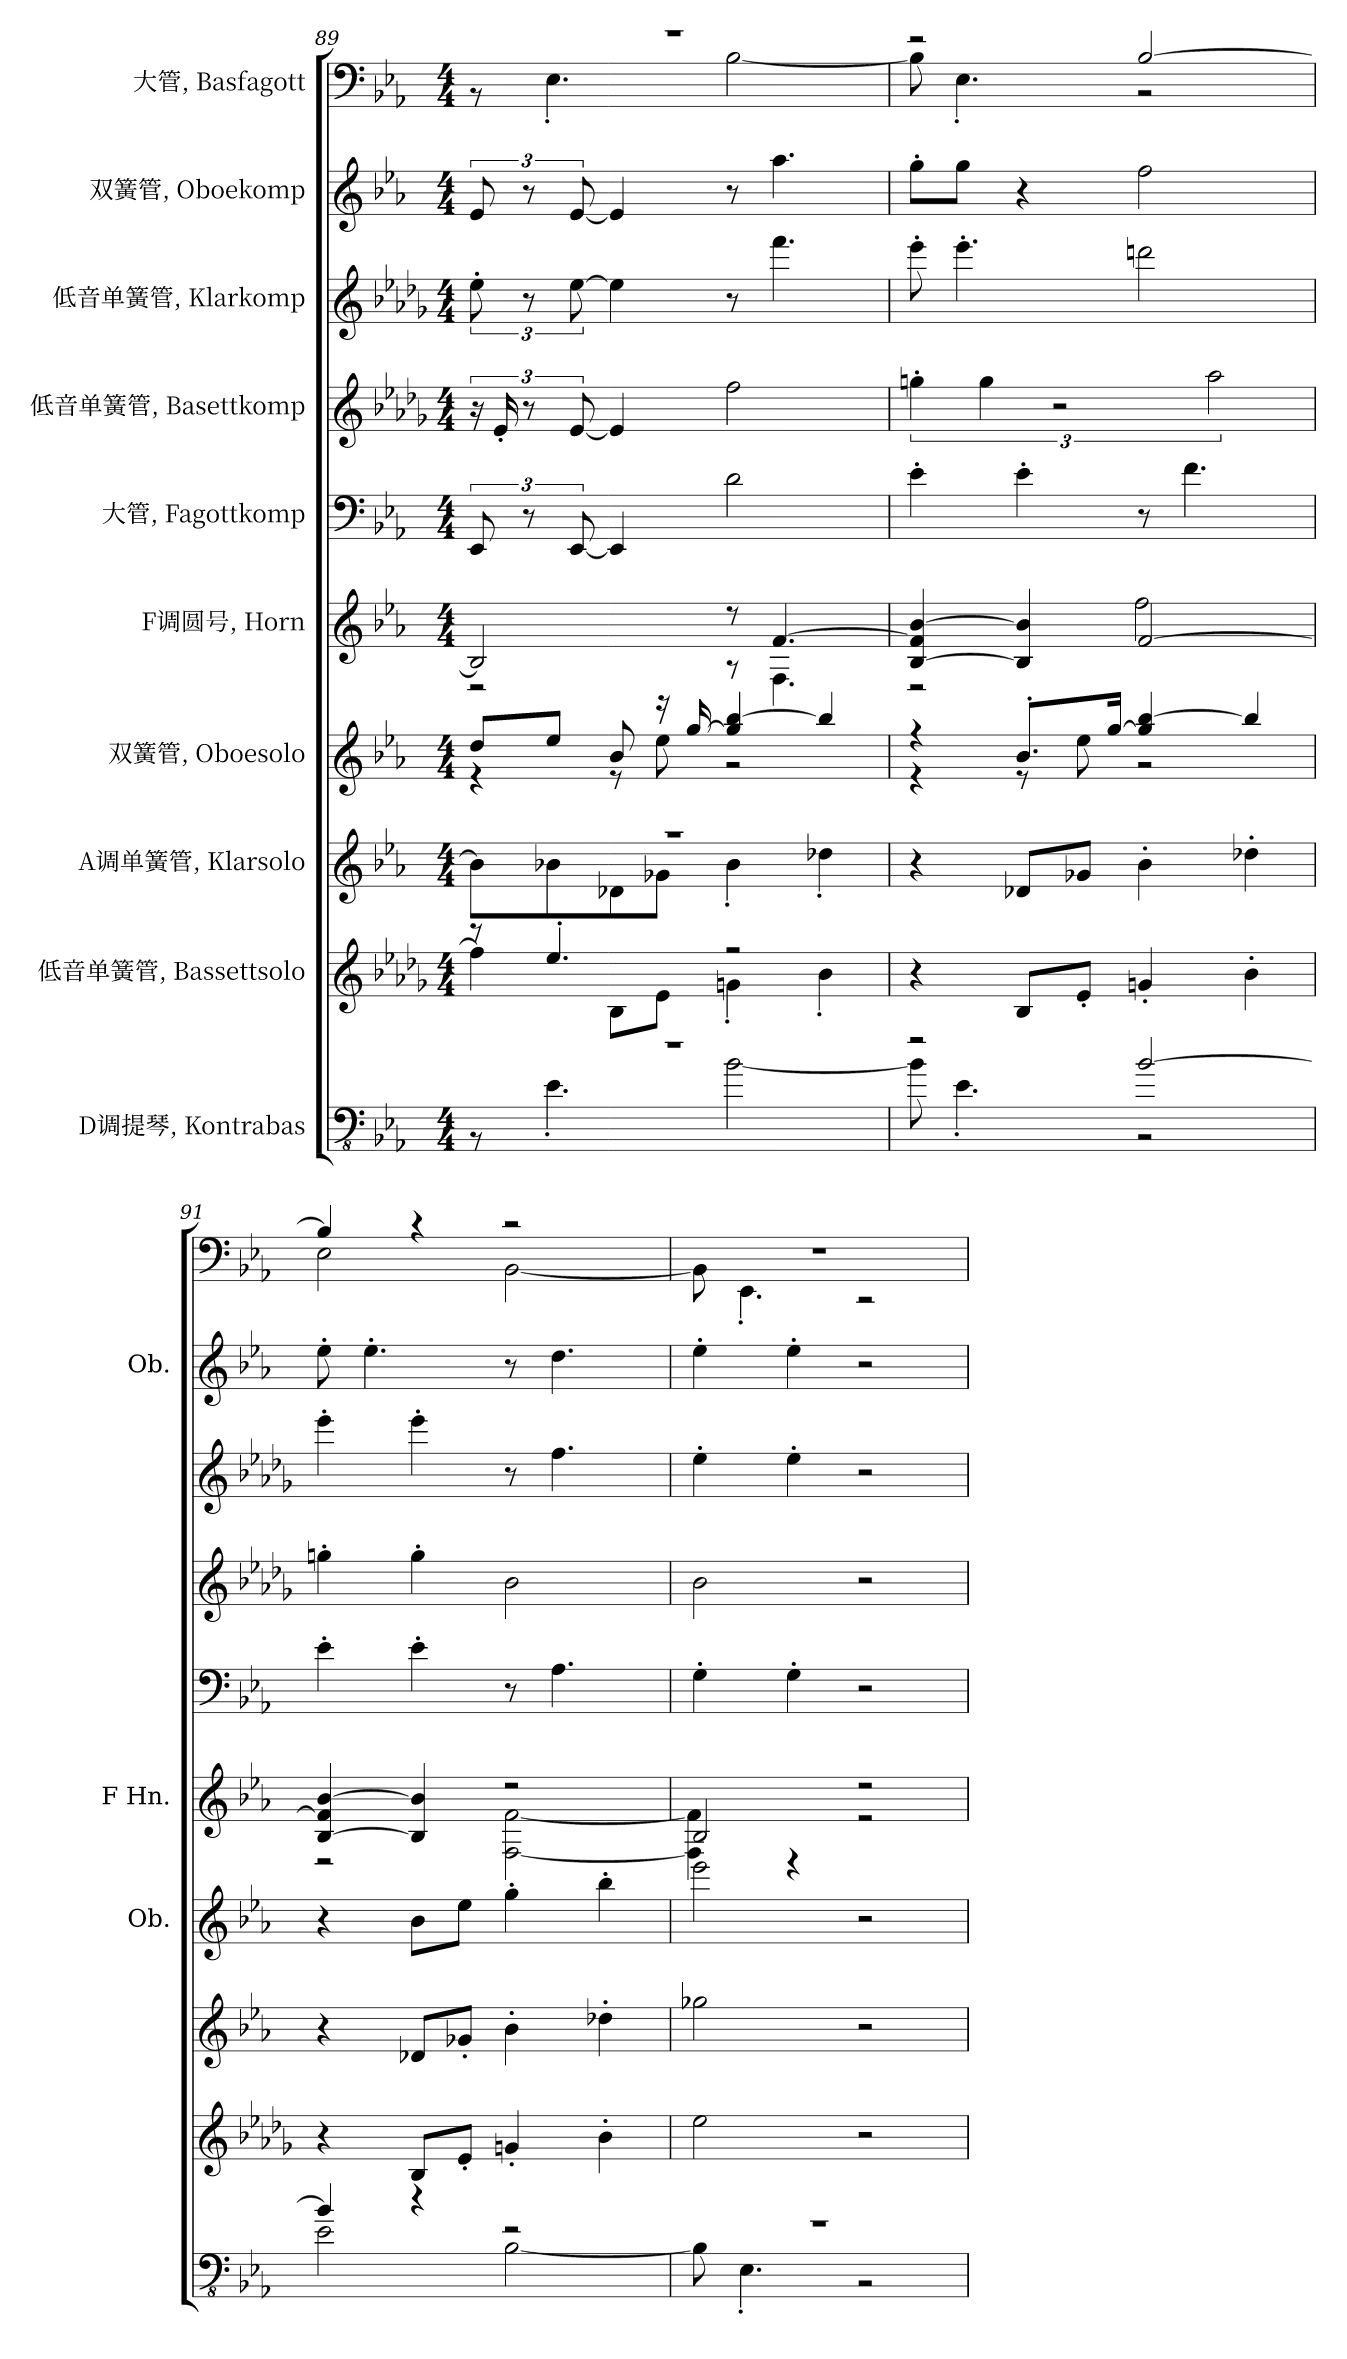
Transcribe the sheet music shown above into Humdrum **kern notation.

**kern	**kern	**kern	**kern	**kern	**kern	**kern	**kern	**kern	**kern
*part10	*part9	*part8	*part7	*part6	*part5	*part4	*part3	*part2	*part1
*staff10	*staff9	*staff8	*staff7	*staff6	*staff5	*staff4	*staff3	*staff2	*staff1
*I"D调提琴, Kontrabas	*I"低音单簧管, Bassettsolo	*I"A调单簧管, Klarsolo	*I"双簧管, Oboesolo	*I"F调圆号, Horn	*I"大管, Fagottkomp	*I"低音单簧管, Basettkomp	*I"低音单簧管, Klarkomp	*I"双簧管, Oboekomp	*I"大管, Basfagott
*	*	*	*I'Ob.	*I'F Hn.	*	*	*	*I'Ob.	*
*clefFv4	*clefG2	*clefG2	*clefG2	*clefG2	*clefF4	*clefG2	*clefG2	*clefG2	*clefF4
*ITrd7c12	*ITrd8c14	*ITrd2c3	*	*ITrd4c7	*	*ITrd8c14	*ITrd8c14	*	*
*k[b-e-a-]	*k[b-e-a-d-g-]	*k[]	*k[b-e-a-]	*k[b-e-a-d-]	*k[b-e-a-]	*k[b-e-a-d-g-]	*k[b-e-a-d-g-]	*k[b-e-a-]	*k[b-e-a-]
*M4/4	*M4/4	*M4/4	*M4/4	*M4/4	*M4/4	*M4/4	*M4/4	*M4/4	*M4/4
=89	=89	=89	=89	=89	=89	=89	=89	=89	=89
*^	*^	*^	*^	*^	*	*	*	*	*^
1r	8r	8r	4f\]	1r	8g#\L]	8dd/L	4r	2E-/]	2r	12EE-/	24r	12e-'\	12e-/	1r	8r
.	.	.	.	.	.	.	.	.	.	.	24E-'/	.	.	.	.
.	.	.	.	.	.	.	.	.	.	12r	12r	12r	12r	.	.
.	4.EE-'\	4.e-'/	.	.	8gn\	8ee-/J	.	.	.	.	.	.	.	.	4.E-'\
.	.	.	.	.	.	.	.	.	.	[12EE-/	[12E-/	[12e-\	[12e-/	.	.
.	.	.	8BB-\L	.	8B-X\	8b-/	8r	.	.	4EE-/]	4E-/]	4e-\]	4e-/]	.	.
.	.	.	8E-\J	.	8e-X\J	16r	8ee-\	.	.	.	.	.	.	.	.
.	.	.	.	.	.	[16gg/	.	.	.	.	.	.	.	.	.
.	[2BB-\	2r	4Gn'\	.	4g'\	4gg/] [4bb-/	2r	8r	8r	2d\	2f\	8r	8r	.	[2B-\
.	.	.	.	.	.	.	.	[4.B-/	4.BB-\	.	.	4.ff\	4.aa-\	.	.
.	.	.	4B-'\	.	4b-X'\	4bb-/]	.	.	.	.	.	.	.	.	.
*	*	*v	*v	*	*	*	*	*	*	*	*	*	*	*	*
*	*	*	*v	*v	*	*	*	*	*	*	*	*	*	*
=90	=90	=90	=90	=90	=90	=90	=90	=90	=90	=90	=90	=90	=90
2r	8BB-\]	4r	4r	4r	4r	[4E-/ 4B-/] [4e-/	2r	4e-'\	6gn'\	8ee-'\	8gg'\L	2r	8B-\]
.	4.EE-'\	.	.	.	.	.	.	.	.	4.ee-'\	8gg\J	.	4.E-'\
.	.	.	.	.	.	.	.	.	6g\	.	.	.	.
.	.	8BB-/L	8B-X/L	8.b-'/L	8r	4E-/] 4e-/]	.	4e-'\	.	.	4r	.	.
.	.	.	.	.	.	.	.	.	3r	.	.	.	.
.	.	8E-'/J	8e-X/J	.	8ee-\	.	.	.	.	.	.	.	.
.	.	.	.	[16gg/Jk	.	.	.	.	.	.	.	.	.
[2BB-/	2r	4Gn'/	4g'\	4gg/] [4bb-/	2r	[2B-/	2b-\	8r	.	2ddn\	2ff\	[2B-/	2r
.	.	.	.	.	.	.	.	4.f\	.	.	.	.	.
.	.	.	.	.	.	.	.	.	3a-\	.	.	.	.
.	.	4B-'\	4b-X'\	4bb-/]	.	.	.	.	.	.	.	.	.
*	*	*	*	*v	*v	*	*	*	*	*	*	*	*
!!LO:PB:g=z	!!
=91	=91	=91	=91	=91	=91	=91	=91	=91	=91	=91	=91	=91
4BB-/]	2EE-\	4r	4r	4r	[4E-/ 4B-/] [4e-/	2r	4e-'\	4gn'\	4ee-'\	8ee-'\	4B-/]	2E-\
.	.	.	.	.	.	.	.	.	.	4.ee-'\	.	.
4r	.	8BB-/L	8B-X/L	8b-\L	4E-/] 4e-/]	.	4e-'\	4g'\	4ee-'\	.	4r	.
.	.	8E-'/J	8e-X'/J	8ee-\J	.	.	.	.	.	.	.	.
2r	[2BBB-\	4Gn'/	4g'\	4gg'\	2r	[2BB-\ [2B-\	8r	2B-\	8r	8r	2r	[2BB-\
.	.	.	.	.	.	.	4.A-\	.	4.f\	4.dd\	.	.
.	.	4B-'\	4b-X'\	4bb-'\	.	.	.	.	.	.	.	.
=92	=92	=92	=92	=92	=92	=92	=92	=92	=92	=92	=92	=92
1r	8BBB-\]	2e-\	2ee-X\	2eee-\	2E-/	4BB-\] 4B-\]	4G'\	2B-\	4e-'\	4ee-'\	1r	8BB-\]
.	4.EEE-'\	.	.	.	.	.	.	.	.	.	.	4.EE-'\
.	.	.	.	.	.	4r	4G'\	.	4e-'\	4ee-'\	.	.
.	2r	2r	2r	2r	2r	2r	2r	2r	2r	2r	.	2r
*v	*v	*	*	*	*v	*v	*	*	*	*	*v	*v
=	=	=	=	=	=	=	=	=	=
*-	*-	*-	*-	*-	*-	*-	*-	*-	*-
